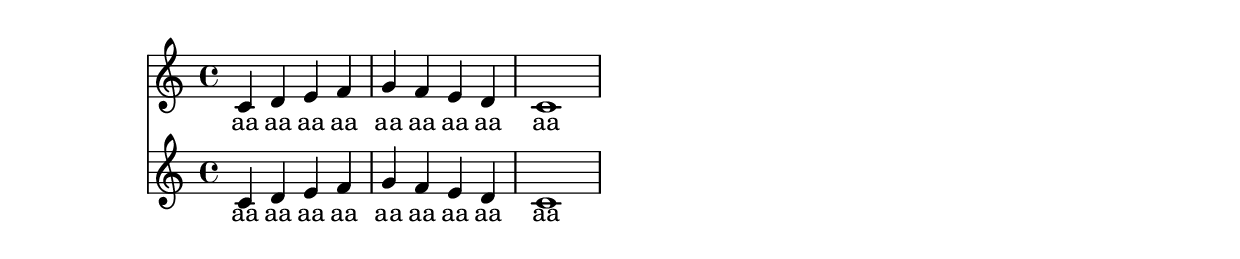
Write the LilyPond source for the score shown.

%% DO NOT EDIT this file manually; it is automatically
%% generated from LSR http://lsr.dsi.unimi.it
%% Make any changes in LSR itself, or in Documentation/snippets/new/ ,
%% and then run scripts/auxiliar/makelsr.py
%%
%% This file is in the public domain.
\version "2.14.2"

\header {
  lsrtags = "correction-wanted, vocal-music, workaround, text, spacing"

%% Translation of GIT committish: 6977ddc9a3b63ea810eaecb864269c7d847ccf98
  texidoces = "
Este fragmento de código muestra cómo situar la línea de base de la
letra más cerca del pentagrama.

"
  doctitlees = "Ajuste del especiado vertical de la letra"


%% Translation of GIT committish: 9a65042d49324f2e3dff18c4b0858def81232eea
  texidocfr = "
Cet extrait illustre la manière de rapprocher la ligne de paroles
de la portée.

"
  doctitlefr = "Ajustement de l'espacement vertical des paroles"


  texidoc = "
This snippet shows how to bring the lyrics line closer to the staff.

"
  doctitle = "Adjusting lyrics vertical spacing"
} % begin verbatim

% Default layout:
<<
  \new Staff \new Voice = melody \relative c' {
    c4 d e f
    g4 f e d
    c1
  }
  \new Lyrics \lyricsto melody { aa aa aa aa aa aa aa aa aa }

  \new Staff {
    \new Voice = melody \relative c' {
      c4 d e f
      g4 f e d
      c1
    }
  }
  % Reducing the minimum space below the staff and above the lyrics:
  \new Lyrics \with {
    \override VerticalAxisGroup #'nonstaff-relatedstaff-spacing = #'((basic-distance . 1))
  }
  \lyricsto melody { aa aa aa aa aa aa aa aa aa }
>>
